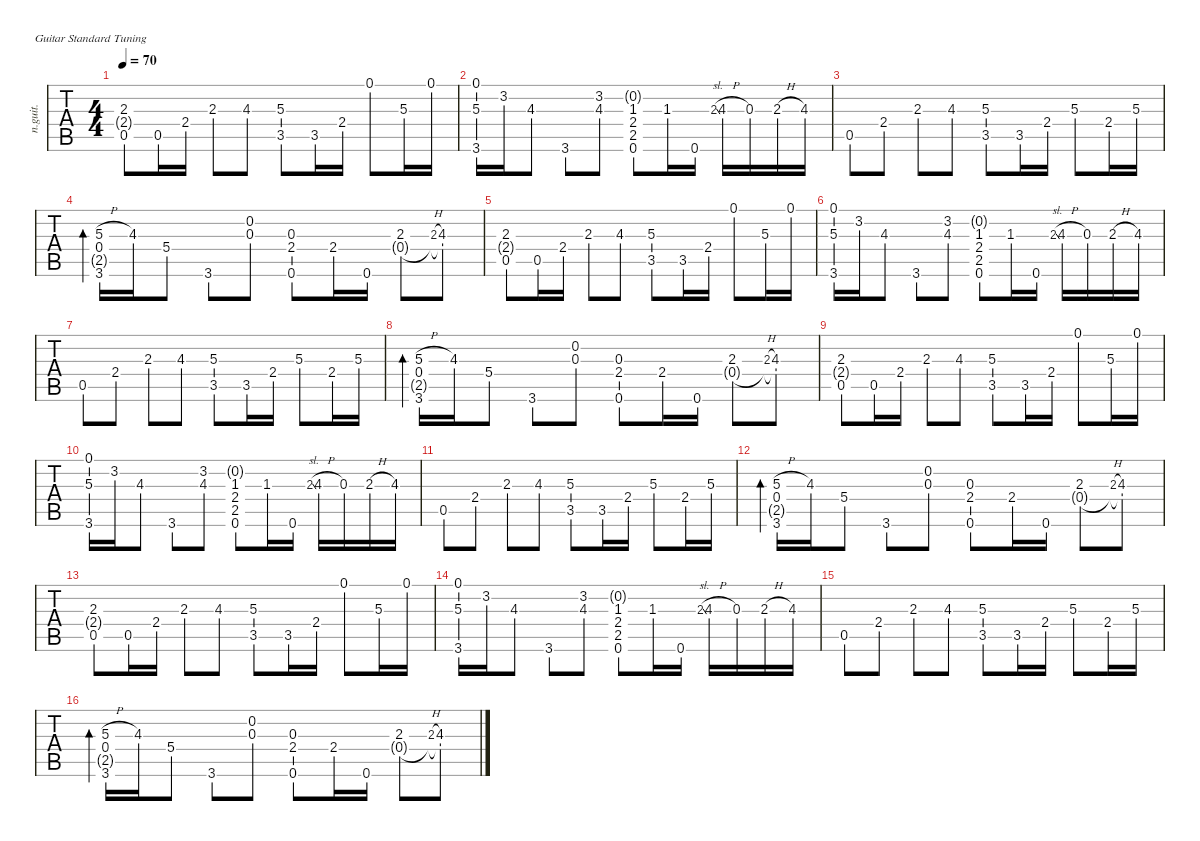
\defaultSystemsLayout 4
\hideDynamics
\bracketExtendMode nobrackets
\otherSystemsTrackNameOrientation horizontal
\track ("Nylon Guitar" "n.guit.") {defaultSystemsLayout 4 multiBarRest instrument acousticguitarnylon}
\staff {tabs}
\tuning (E4 B3 G3 D3 A2 E2)
\ts (4 4)
\tempo 70
\clef g2
\ks c
(2.3 0.5 2.4{g}).8{dy f} 0.5.16 2.4.16 2.3.8 4.3.8 (3.5 5.3).8 3.5.16 2.4.16 0.1.8 5.3.16 0.1.16 |
(0.1 3.6 5.3).16 3.2.16 4.3.8 3.6.8 (4.3{st} 3.2{st}).8 (0.6 2.5 2.4 1.3{acc #} 0.2{g}).8 1.3{acc #}.16 0.6.16 2.3{sl}.8{gr onbeat} 4.3{h}.16 0.3.16 2.3{h}.16 4.3.16 |
0.5.8 2.4.8 2.3.8 4.3.8 (3.5 5.3).8 3.5.16 2.4.16 5.3.8 2.4.16 5.3.16 |
(3.6 2.5{g} 0.4 5.3{h}).16{bd 54} 4.3.16 5.4.8 3.6.8 (0.2{st} 0.3{st}).8 (0.3 2.4 0.6).8 2.4.16 0.6.16 (2.3 0.4{g}).8 (2.3{h} 0.4{t}).8{gr onbeat} (4.3 0.4{t}).8 |
(2.3 0.5 2.4{g}).8 0.5.16 2.4.16 2.3.8 4.3.8 (3.5 5.3).8 3.5.16 2.4.16 0.1.8 5.3.16 0.1.16 |
(0.1 3.6 5.3).16 3.2.16 4.3.8 3.6.8 (4.3{st} 3.2{st}).8 (0.6 2.5 2.4 1.3{acc #} 0.2{g}).8 1.3{acc #}.16 0.6.16 2.3{sl}.8{gr onbeat} 4.3{h}.16 0.3.16 2.3{h}.16 4.3.16 |
0.5.8 2.4.8 2.3.8 4.3.8 (3.5 5.3).8 3.5.16 2.4.16 5.3.8 2.4.16 5.3.16 |
(3.6 2.5{g} 0.4 5.3{h}).16{bd 54} 4.3.16 5.4.8 3.6.8 (0.2{st} 0.3{st}).8 (0.3 2.4 0.6).8 2.4.16 0.6.16 (2.3 0.4{g}).8 (2.3{h} 0.4{t}).8{gr onbeat} (4.3 0.4{t}).8 |
(2.3 0.5 2.4{g}).8 0.5.16 2.4.16 2.3.8 4.3.8 (3.5 5.3).8 3.5.16 2.4.16 0.1.8 5.3.16 0.1.16 |
(0.1 3.6 5.3).16 3.2.16 4.3.8 3.6.8 (4.3{st} 3.2{st}).8 (0.6 2.5 2.4 1.3{acc #} 0.2{g}).8 1.3{acc #}.16 0.6.16 2.3{sl}.8{gr onbeat} 4.3{h}.16 0.3.16 2.3{h}.16 4.3.16 |
0.5.8 2.4.8 2.3.8 4.3.8 (3.5 5.3).8 3.5.16 2.4.16 5.3.8 2.4.16 5.3.16 |
(3.6 2.5{g} 0.4 5.3{h}).16{bd 54} 4.3.16 5.4.8 3.6.8 (0.2{st} 0.3{st}).8 (0.3 2.4 0.6).8 2.4.16 0.6.16 (2.3 0.4{g}).8 (2.3{h} 0.4{t}).8{gr onbeat} (4.3 0.4{t}).8 |
(2.3 0.5 2.4{g}).8 0.5.16 2.4.16 2.3.8 4.3.8 (3.5 5.3).8 3.5.16 2.4.16 0.1.8 5.3.16 0.1.16 |
(0.1 3.6 5.3).16 3.2.16 4.3.8 3.6.8 (4.3{st} 3.2{st}).8 (0.6 2.5 2.4 1.3{acc #} 0.2{g}).8 1.3{acc #}.16 0.6.16 2.3{sl}.8{gr onbeat} 4.3{h}.16 0.3.16 2.3{h}.16 4.3.16 |
0.5.8 2.4.8 2.3.8 4.3.8 (3.5 5.3).8 3.5.16 2.4.16 5.3.8 2.4.16 5.3.16 |
(3.6 2.5{g} 0.4 5.3{h}).16{bd 54} 4.3.16 5.4.8 3.6.8 (0.2{st} 0.3{st}).8 (0.3 2.4 0.6).8 2.4.16 0.6.16 (2.3 0.4{g}).8 (2.3{h} 0.4{t}).8{gr onbeat} (4.3 0.4{t}).8
